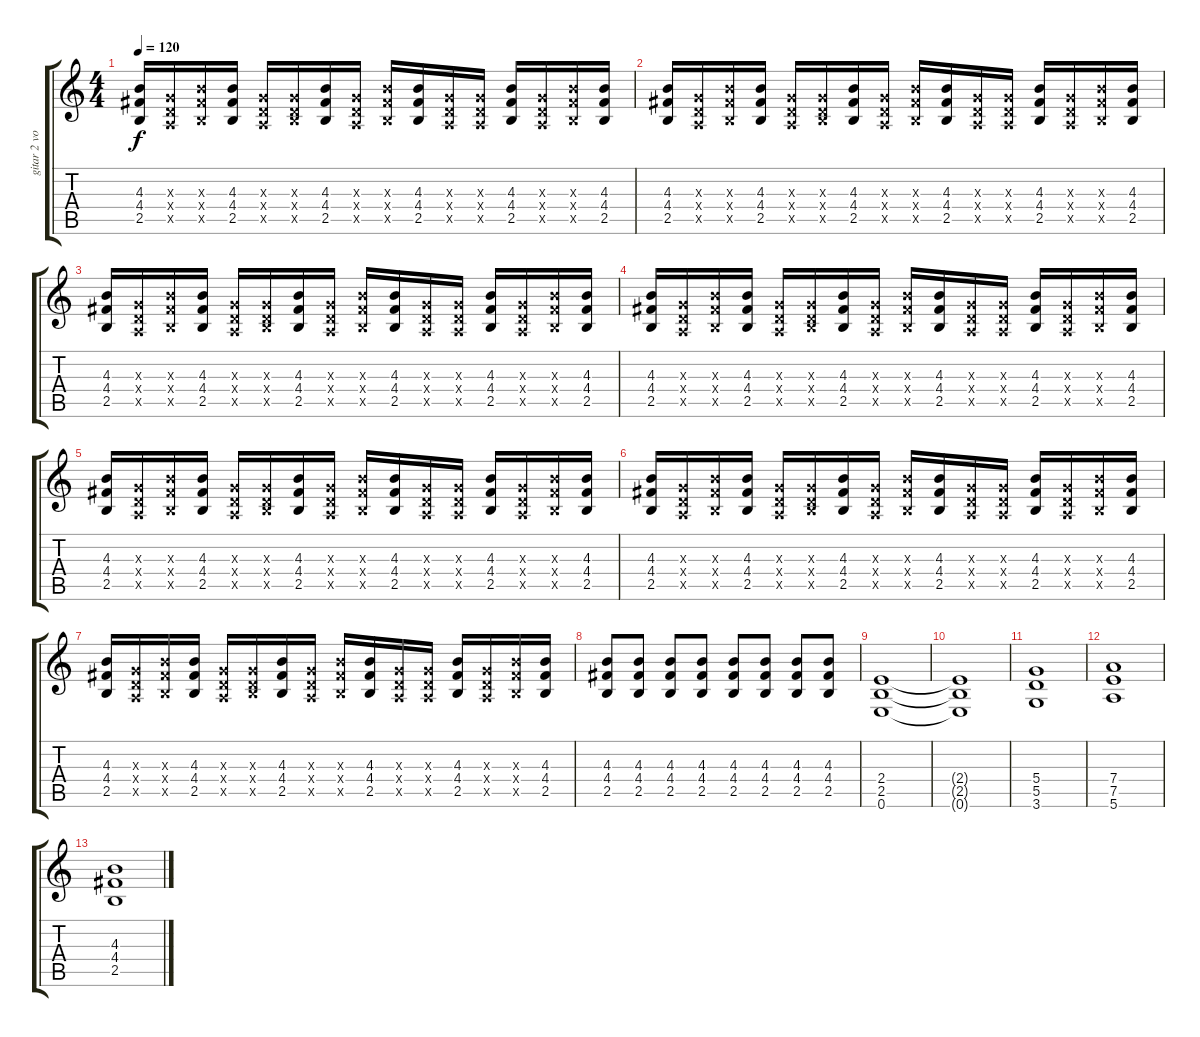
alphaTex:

\track ("gitar 2 vokal" "gitar 2 vo") {instrument electricguitarclean}
\staff {score tabs}
\tuning (E4 B3 G3 D3 A2 E2) {hide}
\ts (4 4)
\tempo 120
\clef g2
\ks c
(4.3 4.4 2.5).16{dy f} (0.3{x} 0.4{x} 0.5{x}).16 (4.3{x} 4.4{x} 2.5{x}).16 (4.3 4.4 2.5).16 (0.3{x} 0.4{x} 0.5{x}).16 (0.3{x} 0.4{x} 2.5{x}).16 (4.3 4.4 2.5).16 (0.3{x} 0.4{x} 0.5{x}).16 (4.3{x} 4.4{x} 2.5{x}).16 (4.3 4.4 2.5).16 (0.3{x} 0.4{x} 0.5{x}).16 (0.3{x} 0.4{x} 0.5{x}).16 (4.3 4.4 2.5).16 (0.3{x} 0.4{x} 0.5{x}).16 (4.3{x} 4.4{x} 2.5{x}).16 (4.3 4.4 2.5).16 |
(4.3 4.4 2.5).16 (0.3{x} 0.4{x} 0.5{x}).16 (4.3{x} 4.4{x} 2.5{x}).16 (4.3 4.4 2.5).16 (0.3{x} 0.4{x} 0.5{x}).16 (0.3{x} 0.4{x} 2.5{x}).16 (4.3 4.4 2.5).16 (0.3{x} 0.4{x} 0.5{x}).16 (4.3{x} 4.4{x} 2.5{x}).16 (4.3 4.4 2.5).16 (0.3{x} 0.4{x} 0.5{x}).16 (0.3{x} 0.4{x} 0.5{x}).16 (4.3 4.4 2.5).16 (0.3{x} 0.4{x} 0.5{x}).16 (4.3{x} 4.4{x} 2.5{x}).16 (4.3 4.4 2.5).16 |
(4.3 4.4 2.5).16 (0.3{x} 0.4{x} 0.5{x}).16 (4.3{x} 4.4{x} 2.5{x}).16 (4.3 4.4 2.5).16 (0.3{x} 0.4{x} 0.5{x}).16 (0.3{x} 0.4{x} 2.5{x}).16 (4.3 4.4 2.5).16 (0.3{x} 0.4{x} 0.5{x}).16 (4.3{x} 4.4{x} 2.5{x}).16 (4.3 4.4 2.5).16 (0.3{x} 0.4{x} 0.5{x}).16 (0.3{x} 0.4{x} 0.5{x}).16 (4.3 4.4 2.5).16 (0.3{x} 0.4{x} 0.5{x}).16 (4.3{x} 4.4{x} 2.5{x}).16 (4.3 4.4 2.5).16 |
(4.3 4.4 2.5).16 (0.3{x} 0.4{x} 0.5{x}).16 (4.3{x} 4.4{x} 2.5{x}).16 (4.3 4.4 2.5).16 (0.3{x} 0.4{x} 0.5{x}).16 (0.3{x} 0.4{x} 2.5{x}).16 (4.3 4.4 2.5).16 (0.3{x} 0.4{x} 0.5{x}).16 (4.3{x} 4.4{x} 2.5{x}).16 (4.3 4.4 2.5).16 (0.3{x} 0.4{x} 0.5{x}).16 (0.3{x} 0.4{x} 0.5{x}).16 (4.3 4.4 2.5).16 (0.3{x} 0.4{x} 0.5{x}).16 (4.3{x} 4.4{x} 2.5{x}).16 (4.3 4.4 2.5).16 |
(4.3 4.4 2.5).16 (0.3{x} 0.4{x} 0.5{x}).16 (4.3{x} 4.4{x} 2.5{x}).16 (4.3 4.4 2.5).16 (0.3{x} 0.4{x} 0.5{x}).16 (0.3{x} 0.4{x} 2.5{x}).16 (4.3 4.4 2.5).16 (0.3{x} 0.4{x} 0.5{x}).16 (4.3{x} 4.4{x} 2.5{x}).16 (4.3 4.4 2.5).16 (0.3{x} 0.4{x} 0.5{x}).16 (0.3{x} 0.4{x} 0.5{x}).16 (4.3 4.4 2.5).16 (0.3{x} 0.4{x} 0.5{x}).16 (4.3{x} 4.4{x} 2.5{x}).16 (4.3 4.4 2.5).16 |
(4.3 4.4 2.5).16 (0.3{x} 0.4{x} 0.5{x}).16 (4.3{x} 4.4{x} 2.5{x}).16 (4.3 4.4 2.5).16 (0.3{x} 0.4{x} 0.5{x}).16 (0.3{x} 0.4{x} 2.5{x}).16 (4.3 4.4 2.5).16 (0.3{x} 0.4{x} 0.5{x}).16 (4.3{x} 4.4{x} 2.5{x}).16 (4.3 4.4 2.5).16 (0.3{x} 0.4{x} 0.5{x}).16 (0.3{x} 0.4{x} 0.5{x}).16 (4.3 4.4 2.5).16 (0.3{x} 0.4{x} 0.5{x}).16 (4.3{x} 4.4{x} 2.5{x}).16 (4.3 4.4 2.5).16 |
(4.3 4.4 2.5).16 (0.3{x} 0.4{x} 0.5{x}).16 (4.3{x} 4.4{x} 2.5{x}).16 (4.3 4.4 2.5).16 (0.3{x} 0.4{x} 0.5{x}).16 (0.3{x} 0.4{x} 2.5{x}).16 (4.3 4.4 2.5).16 (0.3{x} 0.4{x} 0.5{x}).16 (4.3{x} 4.4{x} 2.5{x}).16 (4.3 4.4 2.5).16 (0.3{x} 0.4{x} 0.5{x}).16 (0.3{x} 0.4{x} 0.5{x}).16 (4.3 4.4 2.5).16 (0.3{x} 0.4{x} 0.5{x}).16 (4.3{x} 4.4{x} 2.5{x}).16 (4.3 4.4 2.5).16 |
(4.3 4.4 2.5).8 (4.3 4.4 2.5).8 (4.3 4.4 2.5).8 (4.3 4.4 2.5).8 (4.3 4.4 2.5).8 (4.3 4.4 2.5).8 (4.3 4.4 2.5).8 (4.3 4.4 2.5).8 |
(2.4 2.5 0.6).1{instrument distortionguitar} |
(2.4{t} 2.5{t} 0.6{t}).1 |
(5.4 5.5 3.6).1 |
(7.4 7.5 5.6).1 |
(4.3 4.4 2.5).1
